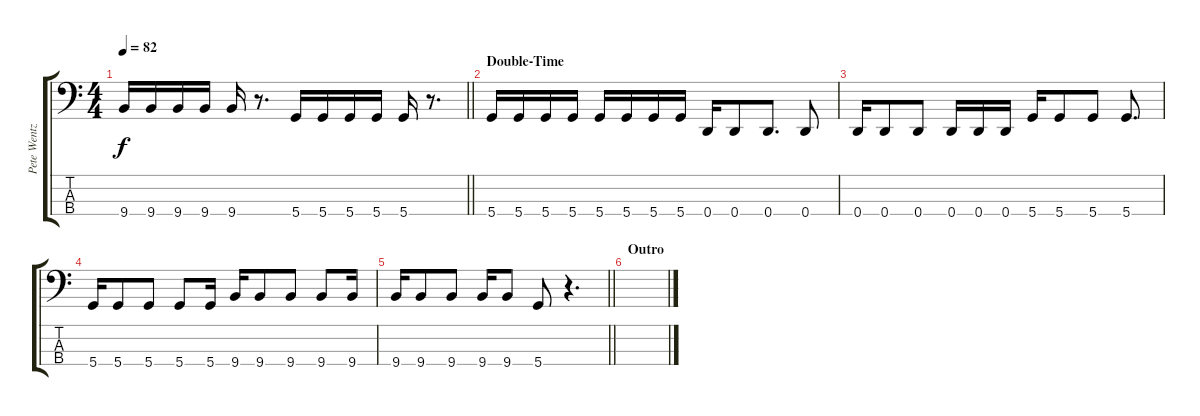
\track ("Pete Wentz (Bass)" "Pete Wentz") {instrument electricbassfinger}
\staff {score tabs}
\tuning (G2 D2 A1 D1) {hide}
\ts (4 4)
\tempo 82
\clef f4
\barLineRight lightlight
\ks c
9.4.16{dy f} 9.4.16 9.4.16 9.4.16 9.4.16 r.8{d} 5.4.16 5.4.16 5.4.16 5.4.16 5.4.16 r.8{d} |
\section ("" "Double-Time")
5.4.16 5.4.16 5.4.16 5.4.16 5.4.16 5.4.16 5.4.16 5.4.16 0.4.16 0.4.8 0.4.8{d} 0.4.8 |
0.4.16 0.4.8 0.4.8 0.4.16 0.4.16 0.4.16 5.4.16 5.4.8 5.4.8 5.4.8{d} |
5.4.16 5.4.8 5.4.8 5.4.8 5.4.16 9.4.16 9.4.8 9.4.8 9.4.8 9.4.16 |
\barLineRight lightlight
9.4.16 9.4.8 9.4.8 9.4.16 9.4.8 5.4.8 r.4{d} |
\section ("" "Outro")
